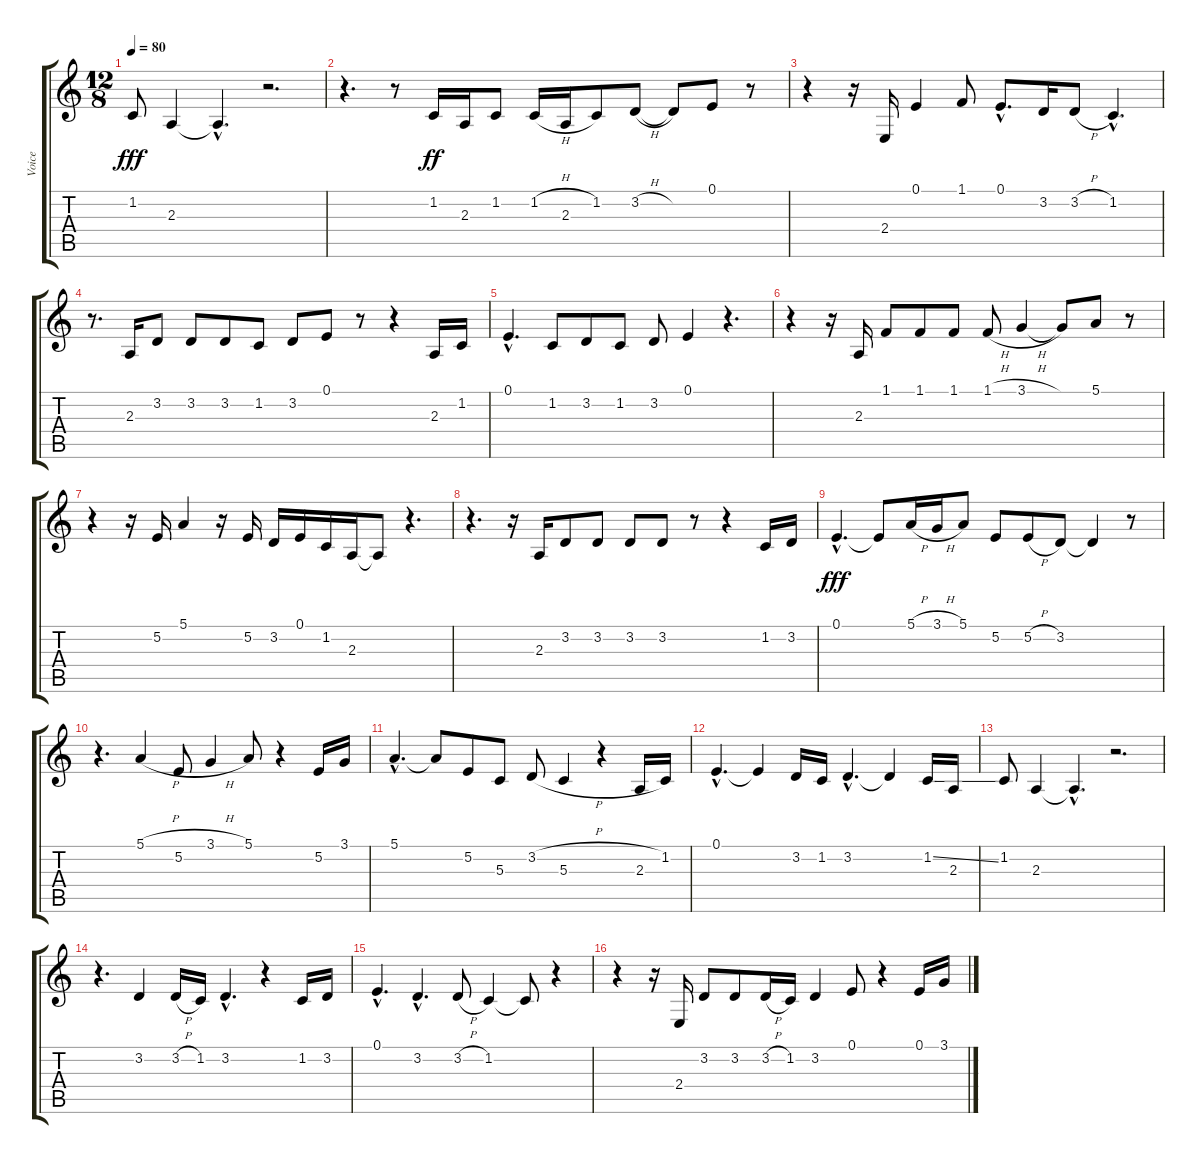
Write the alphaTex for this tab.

\track ("Voice" "Voice") {instrument voiceoohs}
\staff {score tabs}
\tuning (E4 B3 G3 D3 A2 E2) {hide}
\ts (12 8)
\tempo 80
\clef g2
\ks c
1.2.8{dy fff} 2.3.4 2.3{hac t}.4{d} r.2{d} |
r.4{d} r.8 1.2.16{dy ff} 2.3.16 1.2.8 1.2{h}.16 2.3.16 1.2.8 3.2{h}.8 3.2{t}.8 0.1.8 r.8 |
r.4 r.16 2.4.16 0.1.4 1.1.8 0.1{hac}.8{d} 3.2.16 3.2{h}.8 1.2{hac}.4{d} |
r.8{d} 2.3.16 3.2.8 3.2.8 3.2.8 1.2.8 3.2.8 0.1.8 r.8 r.4 2.3.16 1.2.16 |
0.1{hac}.4{d} 1.2.8 3.2.8 1.2.8 3.2.8 0.1.4 r.4{d} |
r.4 r.16 2.3.16 1.1.8 1.1.8 1.1.8 1.1{h}.8 3.1{h}.4 3.1{t}.8 5.1.8 r.8 |
r.4 r.16 5.2.16 5.1.4 r.16 5.2.16 3.2.16 0.1.16 1.2.16 2.3.16 2.3{t}.8 r.4{d} |
r.4{d} r.16 2.3.16 3.2.8 3.2.8 3.2.8 3.2.8 r.8 r.4 1.2.16 3.2.16 |
0.1{hac}.4{d dy fff} 0.1{t}.8 5.1{h}.16 3.1{h}.16 5.1.8 5.2.8 5.2{h}.8 3.2.8 3.2{t}.4 r.8 |
r.4{d} 5.1{h}.4 5.2.8 3.1{h}.4 5.1.8 r.4 5.2.16 3.1.16 |
5.1{hac}.4{d} 5.1{t}.8 5.2.8 5.3.8 3.2{h}.8 5.3.4 r.4 2.3.16 1.2.16 |
0.1{hac}.4{d} 0.1{t}.4 3.2.16 1.2.16 3.2{hac}.4{d} 3.2{t}.4 1.2{ss}.16 2.3.16 |
1.2.8 2.3.4 2.3{hac t}.4{d} r.2{d} |
r.4{d} 3.2.4 3.2{h}.16 1.2.16 3.2{hac}.4{d} r.4 1.2.16 3.2.16 |
0.1{hac}.4{d} 3.2{hac}.4{d} 3.2{h}.8 1.2.4 1.2{t}.8 r.4 |
r.4 r.16 2.4.16 3.2.8 3.2.8 3.2{h}.16 1.2.16 3.2.4 0.1.8 r.4 0.1.16 3.1.16
